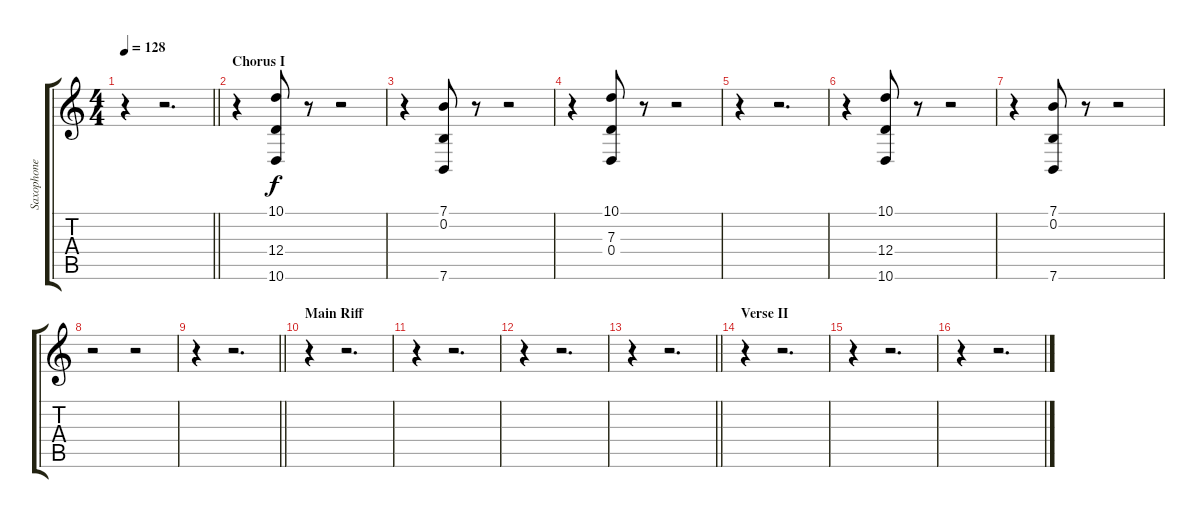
\track ("Saxophone" "Saxophone") {instrument baritonesax}
\staff {score tabs}
\tuning (E4 B3 G3 D3 A2 E2) {hide}
\ts (4 4)
\tempo 128
\clef g2
\barLineRight lightlight
\ks c
r.4{dy f} r.2{d} |
\section ("" "Chorus I")
r.4 (10.1 12.4 10.6).8 r.8 r.2 |
r.4 (7.1 0.2 7.6).8 r.8 r.2 |
r.4 (10.1 7.3 0.4).8 r.8 r.2 |
r.4 r.2{d} |
r.4 (10.1 12.4 10.6).8 r.8 r.2 |
r.4 (7.1 0.2 7.6).8 r.8 r.2 |
r.2 r.2 |
\barLineRight lightlight
r.4 r.2{d} |
\section ("" "Main Riff")
r.4 r.2{d} |
r.4 r.2{d} |
r.4 r.2{d} |
\barLineRight lightlight
r.4 r.2{d} |
\section ("" "Verse II")
r.4 r.2{d} |
r.4 r.2{d} |
r.4 r.2{d}
